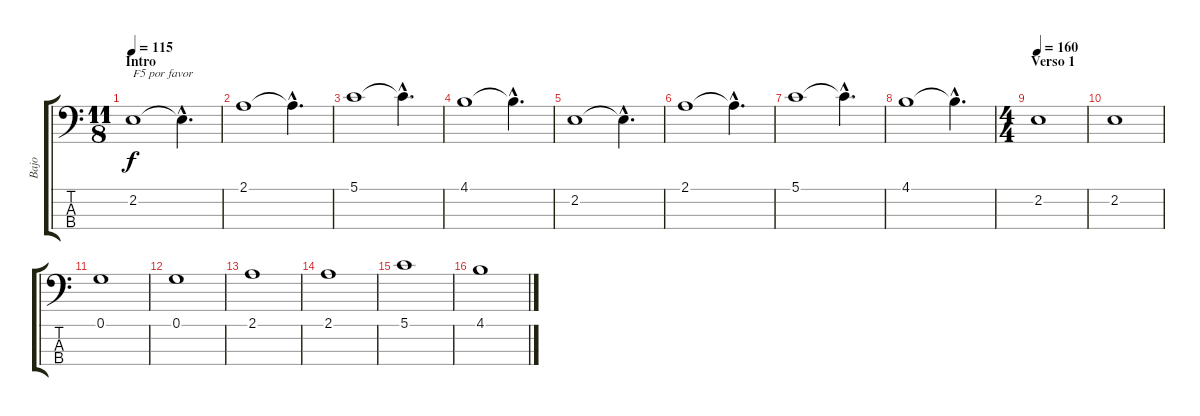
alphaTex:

\track ("Bajo" "Bajo") {instrument electricbassfinger}
\staff {score tabs}
\tuning (G2 D2 A1 E1) {hide}
\ts (11 8)
\section ("" "Intro")
\tempo 115
\clef f4
\ks c
2.2.1{txt "F5 por favor" dy f instrument electricbassfinger} 2.2{hac t}.4{d} |
2.1.1 2.1{hac t}.4{d} |
5.1.1 5.1{hac t}.4{d} |
4.1.1 4.1{hac t}.4{d} |
2.2.1 2.2{hac t}.4{d} |
2.1.1 2.1{hac t}.4{d} |
5.1.1 5.1{hac t}.4{d} |
4.1.1 4.1{hac t}.4{d} |
\ts (4 4)
\section ("" "Verso 1")
\tempo 160
2.2.1 |
2.2.1 |
0.1.1 |
0.1.1 |
2.1.1 |
2.1.1 |
5.1.1 |
4.1.1
